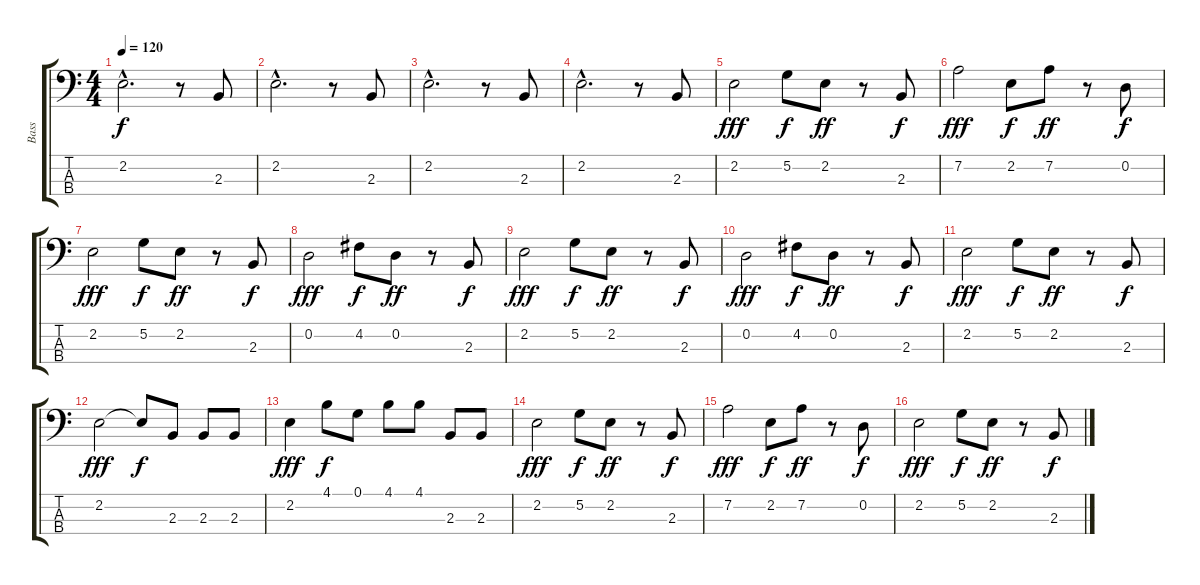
\track ("Bass" "Bass") {instrument slapbass1}
\staff {score tabs}
\tuning (G2 D2 A1 E1) {hide}
\ts (4 4)
\tempo 120
\clef f4
\ks c
2.2{hac}.2{d dy f instrument slapbass1} r.8 2.3.8 |
2.2{hac}.2{d} r.8 2.3.8 |
2.2{hac}.2{d} r.8 2.3.8 |
2.2{hac}.2{d} r.8 2.3.8 |
2.2.2{dy fff} 5.2.8{dy f} 2.2.8{dy ff} r.8 2.3.8{dy f} |
7.2.2{dy fff} 2.2.8{dy f} 7.2.8{dy ff} r.8 0.2.8{dy f} |
2.2.2{dy fff} 5.2.8{dy f} 2.2.8{dy ff} r.8 2.3.8{dy f} |
0.2.2{dy fff} 4.2.8{dy f} 0.2.8{dy ff} r.8 2.3.8{dy f} |
2.2.2{dy fff} 5.2.8{dy f} 2.2.8{dy ff} r.8 2.3.8{dy f} |
0.2.2{dy fff} 4.2.8{dy f} 0.2.8{dy ff} r.8 2.3.8{dy f} |
2.2.2{dy fff} 5.2.8{dy f} 2.2.8{dy ff} r.8 2.3.8{dy f} |
2.2.2{dy fff} 2.2{t}.8{dy f} 2.3.8 2.3.8 2.3.8 |
2.2.4{dy fff} 4.1.8{dy f} 0.1.8 4.1.8 4.1.8 2.3.8 2.3.8 |
2.2.2{dy fff} 5.2.8{dy f} 2.2.8{dy ff} r.8 2.3.8{dy f} |
7.2.2{dy fff} 2.2.8{dy f} 7.2.8{dy ff} r.8 0.2.8{dy f} |
2.2.2{dy fff} 5.2.8{dy f} 2.2.8{dy ff} r.8 2.3.8{dy f}
